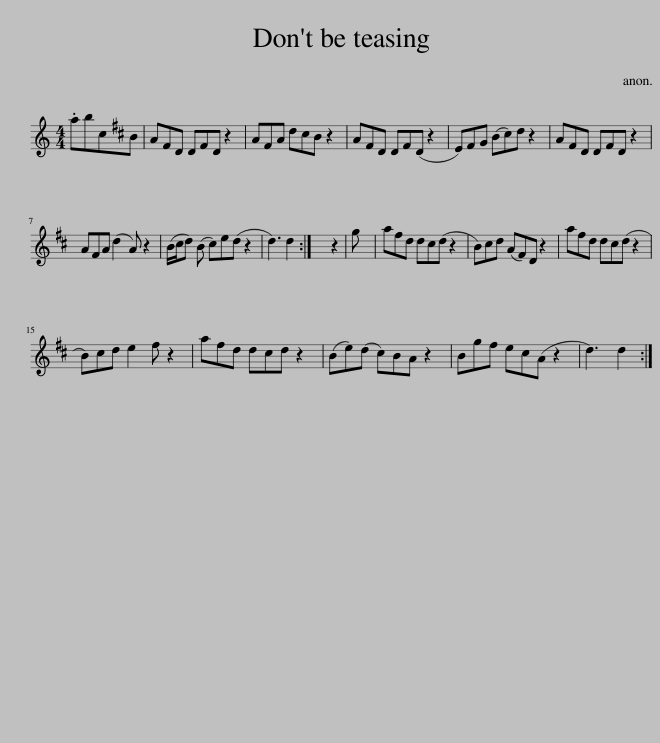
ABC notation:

X:1
L:1/8
M:4/4
I:linebreak $
K:C
V:1 treble
V:1
 .abcB | A^FD DFD z2 | A^FA d^cB z2 | A^FD DF(D z2 | E)^FG (B^c)d z2 | %5
 A^FD DFD z2 |$ A^FA (d2 A) z2 | (B/^c/d) (B c)e(d z2 | d3) d2 :| x8 | %10
 g | a^fd d^c(d z2 | B)^cd (A^F)D z2 | a^fd d^c(d z2 |$ B)^cd e2 ^f z2 | %15
 a^fd d^cd z2 | (Be)(d ^c)BA z2 | Bg^f e^c(A z2 | d3) d2 :| %19
